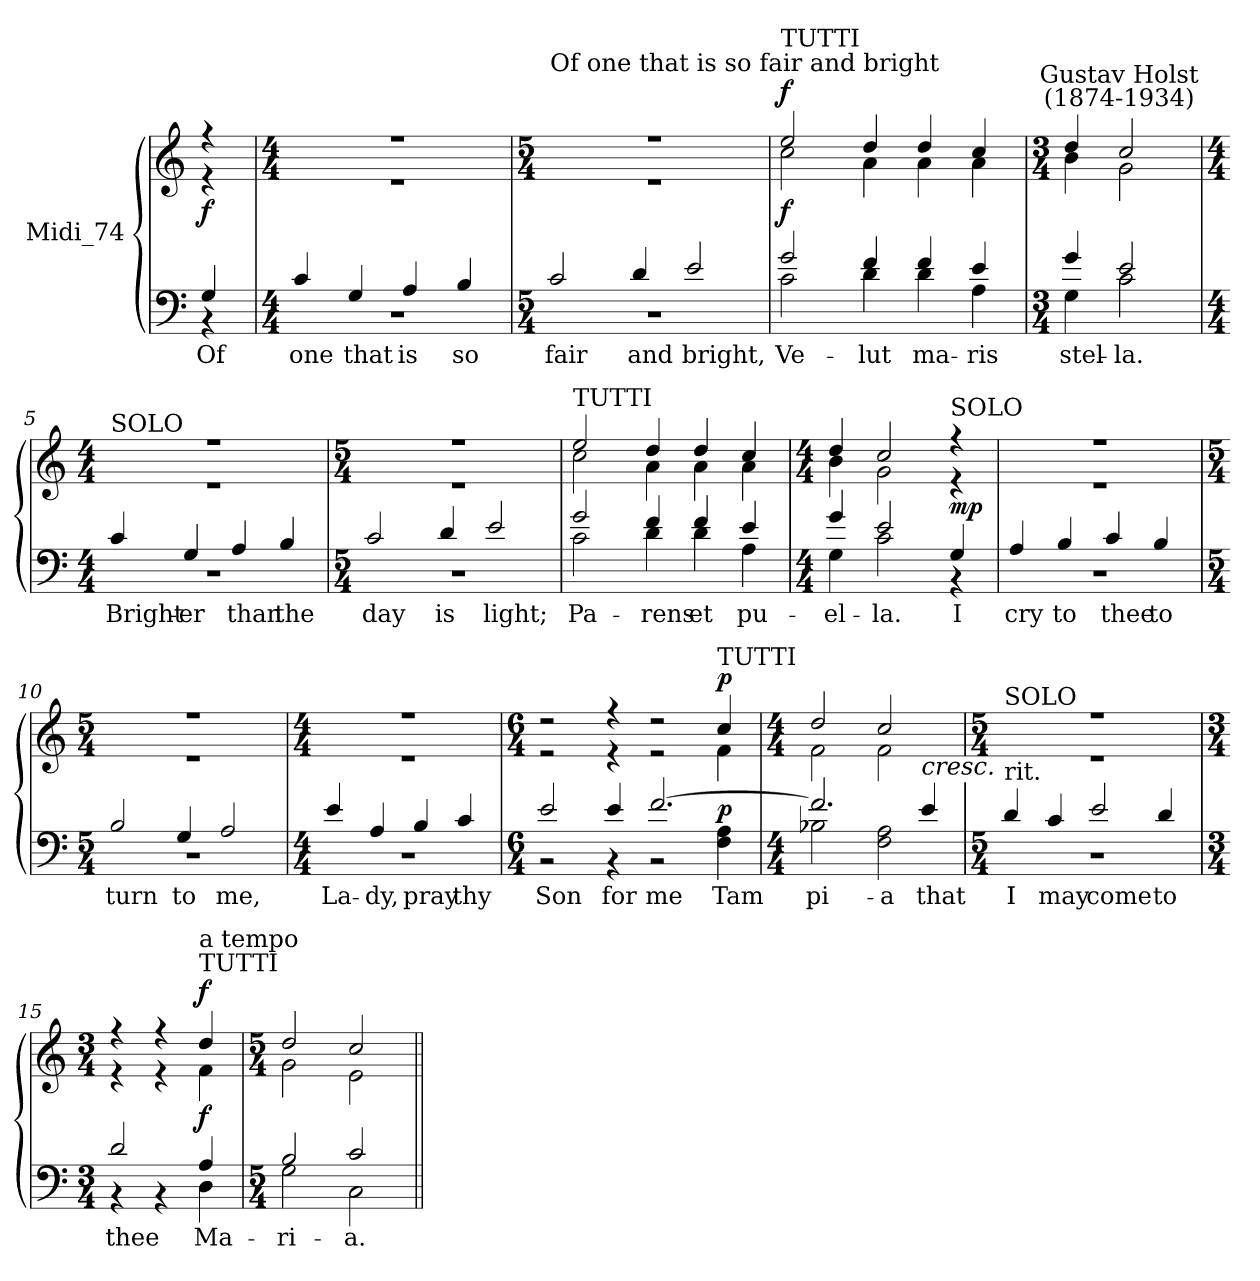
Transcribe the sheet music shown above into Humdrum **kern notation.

**kern	**text	**dynam	**kern	**dynam
*part2	*part2	*part2	*part1	*part1
*staff2	*staff2	*staff2	*staff1	*staff1
*I"Midi_74	*	*	*I"Midi_74	*
*clefF4	*	*	*clefG2	*
*k[]	*	*	*k[]	*
*C:	*	*	*C:	*
=	=	=	=	=
!	!	!	!LO:TX:a:t=Vivace	!
!	!	!	!LO:TX:a:t=SOLO	!
!	!	!	!LO:TX:a:cj:t=Words from\n"A Mediaeval Anthology"	!
!	!LO:LY:a	!LO:DY:a	!	!
*^	*	*	*^	*
4G/	4r	Of	f	4r	4r	.
=1	=1	=1	=1	=1	=1	=1
*M4/4	*	*	*	*M4/4	*	*
!	!	!LO:LY:a	!	!	!	!
4c/	1r	one	.	1r	1r	.
!	!	!LO:LY:a	!	!	!	!
4G/	.	that	.	.	.	.
!	!	!LO:LY:a	!	!	!	!
4A/	.	is	.	.	.	.
!	!	!LO:LY:a	!	!	!	!
4B/	.	so	.	.	.	.
=2	=2	=2	=2	=2	=2	=2
*M5/4	*	*	*	*M5/4	*	*
!	!	!	!	!LO:TX:a:t=Of one that is so fair and bright	!	!
!	!LO:N:vis=1	!LO:LY:a	!	!LO:N:vis=1	!LO:N:vis=1	!
2c/	4%5r	fair	.	4%5r	4%5r	.
!	!	!LO:LY:a	!	!	!	!
4d/	.	and	.	.	.	.
!	!	!LO:LY:a	!	!	!	!
2e/	.	bright,	.	.	.	.
=3	=3	=3	=3	=3	=3	=3
!	!	!	!	!LO:TX:a:t=TUTTI	!	!
!	!	!LO:LY:a	!LO:DY:a	!	!	!LO:DY:a
2g/	2c\	Ve-	f	2ee/	2cc\	f
!	!	!LO:LY:a	!	!	!	!
4f/	4d\	-lut	.	4dd/	4a\	.
!	!	!LO:LY:a	!	!	!	!
4f/	4d\	ma-	.	4dd/	4a\	.
!	!	!LO:LY:a	!	!	!	!
4e/	4A\	-ris	.	4cc/	4a\	.
=4	=4	=4	=4	=4	=4	=4
*M3/4	*	*	*	*M3/4	*	*
!	!	!LO:LY:a	!	!	!	!
4g/	4G\	stel-	.	4dd/	4b\	.
!	!	!	!	!LO:TX:a:cj:t=Gustav Holst\n(1874-1934)	!	!
!	!	!LO:LY:a	!	!	!	!
2e/	2c\	-la.	.	2cc/	2g\	.
!!LO:LB:g=z	!!
=5	=5	=5	=5	=5	=5	=5
*M4/4	*	*	*	*M4/4	*	*
!	!	!	!	!LO:TX:a:t=SOLO	!	!
!	!	!LO:LY:a	!	!	!	!
4c/	1r	Bright-	.	1r	1r	.
!	!	!LO:LY:a	!	!	!	!
4G/	.	-er	.	.	.	.
!	!	!LO:LY:a	!	!	!	!
4A/	.	than	.	.	.	.
!	!	!LO:LY:a	!	!	!	!
4B/	.	the	.	.	.	.
=6	=6	=6	=6	=6	=6	=6
*M5/4	*	*	*	*M5/4	*	*
!	!LO:N:vis=1	!LO:LY:a	!	!LO:N:vis=1	!LO:N:vis=1	!
2c/	4%5r	day	.	4%5r	4%5r	.
!	!	!LO:LY:a	!	!	!	!
4d/	.	is	.	.	.	.
!	!	!LO:LY:a	!	!	!	!
2e/	.	light;	.	.	.	.
=7	=7	=7	=7	=7	=7	=7
!	!	!	!	!LO:TX:a:t=TUTTI	!	!
!	!	!LO:LY:a	!	!	!	!
2g/	2c\	Pa-	.	2ee/	2cc\	.
!	!	!LO:LY:a	!	!	!	!
4f/	4d\	-rens	.	4dd/	4a\	.
!	!	!LO:LY:a	!	!	!	!
4f/	4d\	et	.	4dd/	4a\	.
!	!	!LO:LY:a	!	!	!	!
4e/	4A\	pu-	.	4cc/	4a\	.
=8	=8	=8	=8	=8	=8	=8
*M4/4	*	*	*	*M4/4	*	*
!	!	!LO:LY:a	!	!	!	!
4g/	4G\	el-	.	4dd/	4b\	.
!	!	!LO:LY:a	!	!	!	!
2e/	2c\	-la.	.	2cc/	2g\	.
!	!	!	!	!LO:TX:a:t=SOLO	!	!
!	!	!LO:LY:a	!LO:DY:a	!	!	!
4G/	4r	-I	mp	4r	4r	.
=9	=9	=9	=9	=9	=9	=9
!	!	!LO:LY:a	!	!	!	!
4A/	1r	cry	.	1r	1r	.
!	!	!LO:LY:a	!	!	!	!
4B/	.	to	.	.	.	.
!	!	!LO:LY:a	!	!	!	!
4c/	.	thee	.	.	.	.
!	!	!LO:LY:a	!	!	!	!
4B/	.	to	.	.	.	.
!!LO:LB:g=z	!!
=10	=10	=10	=10	=10	=10	=10
*M5/4	*	*	*	*M5/4	*	*
!	!LO:N:vis=1	!LO:LY:a	!	!LO:N:vis=1	!LO:N:vis=1	!
2B/	4%5r	turn	.	4%5r	4%5r	.
!	!	!LO:LY:a	!	!	!	!
4G/	.	to	.	.	.	.
!	!	!LO:LY:a	!	!	!	!
2A/	.	me,	.	.	.	.
=11	=11	=11	=11	=11	=11	=11
*M4/4	*	*	*	*M4/4	*	*
!	!	!LO:LY:a	!	!	!	!
4e/	1r	La-	.	1r	1r	.
!	!	!LO:LY:a	!	!	!	!
4A/	.	-dy,	.	.	.	.
!	!	!LO:LY:a	!	!	!	!
4B/	.	pray	.	.	.	.
!	!	!LO:LY:a	!	!	!	!
4c/	.	thy	.	.	.	.
=12	=12	=12	=12	=12	=12	=12
*M6/4	*	*	*	*M6/4	*	*
!	!	!LO:LY:a	!	!	!	!
2e/	2r	Son	.	2r	2r	.
!	!	!LO:LY:a	!	!	!	!
4e/	4r	for	.	4r	4r	.
!	!	!LO:LY:a	!	!	!	!
[2.f/	2r	me	.	2r	2r	.
!	!	!	!	!LO:TX:a:t=TUTTI	!	!
!	!	!LO:LY:a	!LO:DY:b	!	!	!LO:DY:a
.	4F\ 4A\	Tam	p	4cc/	4f\	p
!!LO:LB:g=z	!!
=13	=13	=13	=13	=13	=13	=13
*M4/4	*	*	*	*M4/4	*	*
!	!	!LO:LY:a	!	!	!	!
2.f/]	2B-X\	pi-	.	2dd/	2f\	.
!	!	!LO:LY:a	!	!	!	!
.	2F\ 2A\	-a	.	2cc/	2f\	.
!LO:TX:a:i:t=cresc.	!	!	!	!	!	!
!	!	!LO:LY:a	!	!	!	!
4e/	.	that	.	.	.	.
=14	=14	=14	=14	=14	=14	=14
*M5/4	*	*	*	*M5/4	*	*
!	!	!	!	!LO:TX:a:t=SOLO	!	!
!LO:TX:a:t=rit.	!	!	!	!	!	!
!	!LO:N:vis=1	!LO:LY:a	!	!LO:N:vis=1	!LO:N:vis=1	!
4d/	4%5r	I	.	4%5r	4%5r	.
!	!	!LO:LY:a	!	!	!	!
4c/	.	may	.	.	.	.
!	!	!LO:LY:a	!	!	!	!
2e/	.	come	.	.	.	.
!	!	!LO:LY:a	!	!	!	!
4d/	.	to	.	.	.	.
=15	=15	=15	=15	=15	=15	=15
*M3/4	*	*	*	*M3/4	*	*
!	!	!LO:LY:a	!	!	!	!
2d/	4r	thee	.	4r	4r	.
.	4r	.	.	4r	4r	.
!	!	!	!	!LO:TX:a:t=TUTTI	!	!
!	!	!	!	!LO:TX:a:t=a tempo	!	!
!	!	!LO:LY:a	!LO:DY:a	!	!	!LO:DY:a
4A/	4D\	Ma-	f	4dd/	4f\	f
=16	=16	=16	=16	=16	=16	=16
*M5/4	*	*	*	*M5/4	*	*
!	!	!LO:LY:a	!	!	!	!
2B/	2G\	-ri-	.	2dd/	2g\	.
!	!	!LO:LY:a	!	!	!	!
2c/	2C\	-a.	.	2cc/	2e\	.
*v	*v	*	*	*	*	*
*	*	*	*v	*v	*
=||	=||	=||	=||	=||
*-	*-	*-	*-	*-
